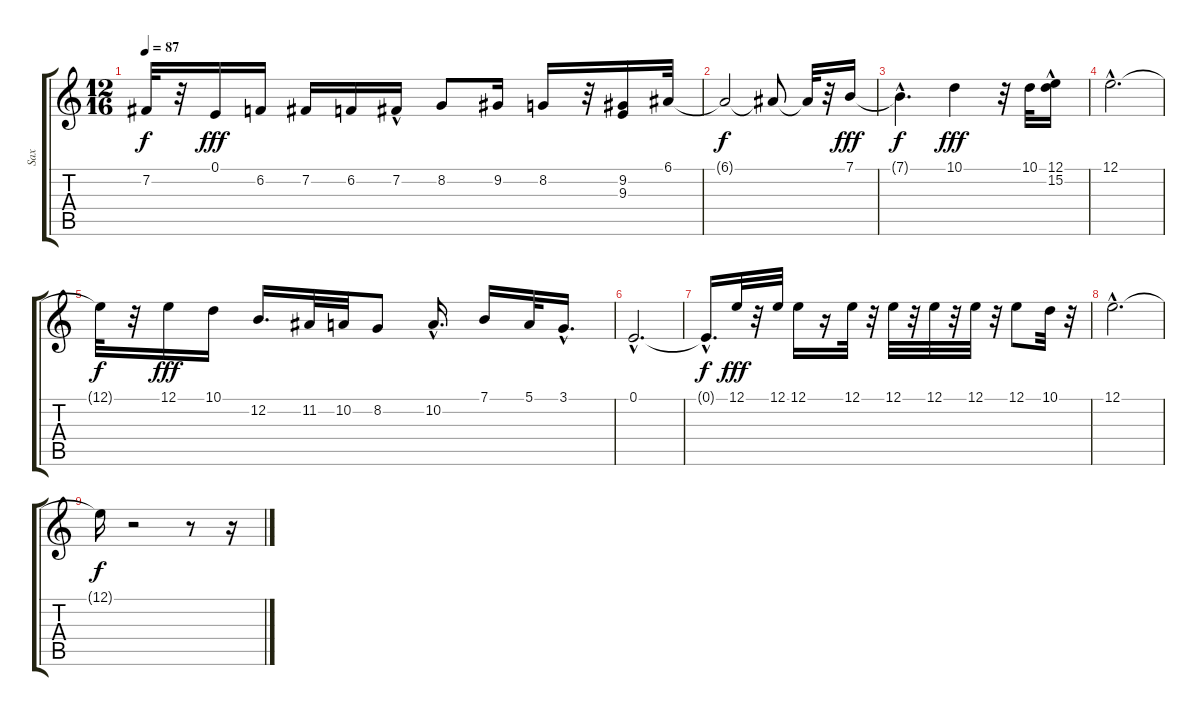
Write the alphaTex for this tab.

\track ("Sax" "Sax") {instrument tenorsax}
\staff {score tabs}
\tuning (E4 B3 G3 D3 A2 E2) {hide}
\ts (12 16)
\tempo 87
\clef g2
\ks c
7.2{t}.32{dy f} r.32 0.1.16{dy fff} 6.2.16 7.2.16 6.2.16 7.2{hac}.16 8.2.8 9.2.16 8.2.16 r.32 (9.2 9.3).16 6.1.32 |
6.1{t}.2{dy f} 6.1{t}.8 6.1{t}.32 r.32 7.1.16{dy fff} |
7.1{hac t}.4{d dy f} 10.1.4{dy fff} r.32 10.1.32 (12.1 15.2{hac}).16 |
12.1{hac}.2{d} |
12.1{t}.32{dy f} r.32 12.1.16{dy fff volume 10} 10.1.16{volume 10} 12.2.16{d volume 10} 11.2.32{volume 10} 10.2.32{volume 10} 8.2.8 10.2{hac}.16{d volume 9} 7.1.16{volume 9} 5.1.32{volume 9} 3.1{hac}.16{d volume 9} |
0.1{hac}.2{d volume 9} |
0.1{hac t}.16{d dy f} 12.1.32{dy fff volume 6} r.32 12.1.32{volume 6} 12.1.16{volume 6} r.16 12.1.32{volume 6} r.32 12.1.32{volume 6} r.32 12.1.32{volume 6} r.32 12.1.32{volume 6} r.32 12.1.8{volume 6} 10.1.32{volume 5} r.32 |
12.1{hac}.2{d volume 5} |
12.1{t}.16{dy f} r.2 r.8 r.16
